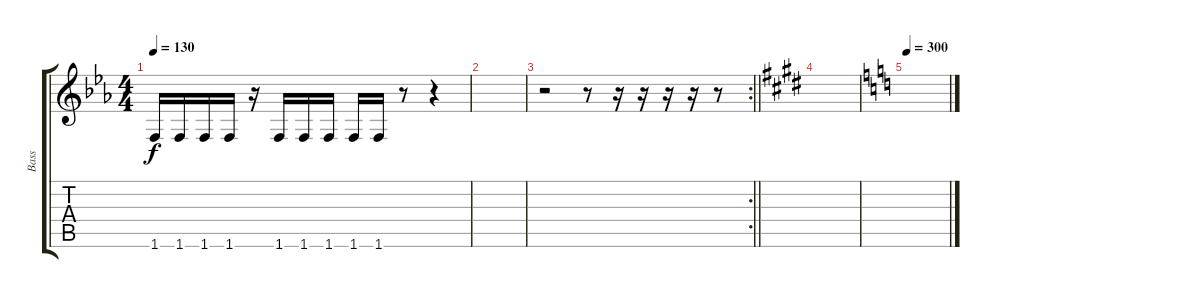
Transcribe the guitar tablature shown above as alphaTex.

\track ("Bass" "Bass") {instrument electricbasspick}
\staff {score tabs}
\tuning (E4 B3 G3 D3 A2 E2) {hide}
\ts (4 4)
\tempo 130
\clef g2
\ks eb
1.6.16{dy f} 1.6.16 1.6.16 1.6.16 r.16 1.6.16 1.6.16 1.6.16 1.6.16 1.6.16 r.8 r.4 |
|
\rc 2
\barLineRight lightlight
r.2 r.8 r.16 r.16 r.16 r.16 r.8 |
\ks e
|
\tempo 300
\ks c
